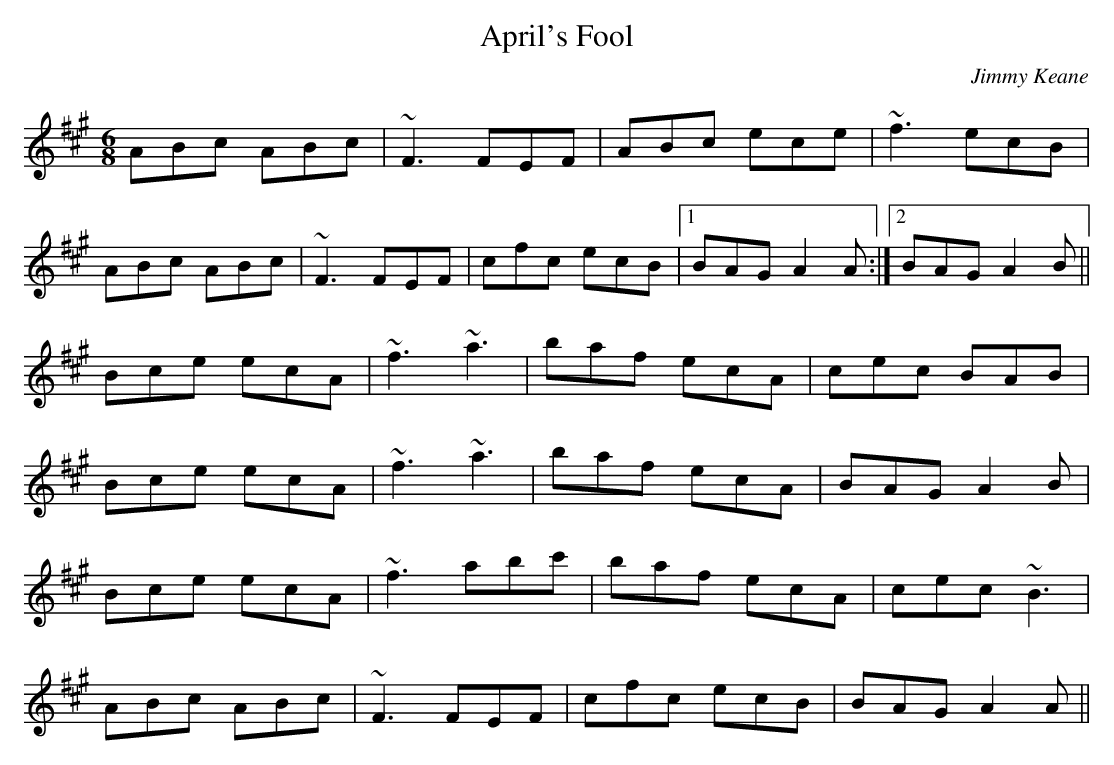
X:1
T:April's Fool
M:6/8
L:1/8
C:Jimmy Keane
K:A
ABc ABc|~F3 FEF|ABc ece|~f3 ecB|
!ABc ABc|~F3 FEF|cfc ecB|1BAG A2A:|2BAG A2B||
!Bce ecA|~f3 ~a3|baf ecA|cec BAB|
!Bce ecA|~f3 ~a3|baf ecA|BAG A2B|
!Bce ecA|~f3 abc'|baf ecA|cec ~B3|
!ABc ABc|~F3 FEF|cfc ecB|BAG A2A||
